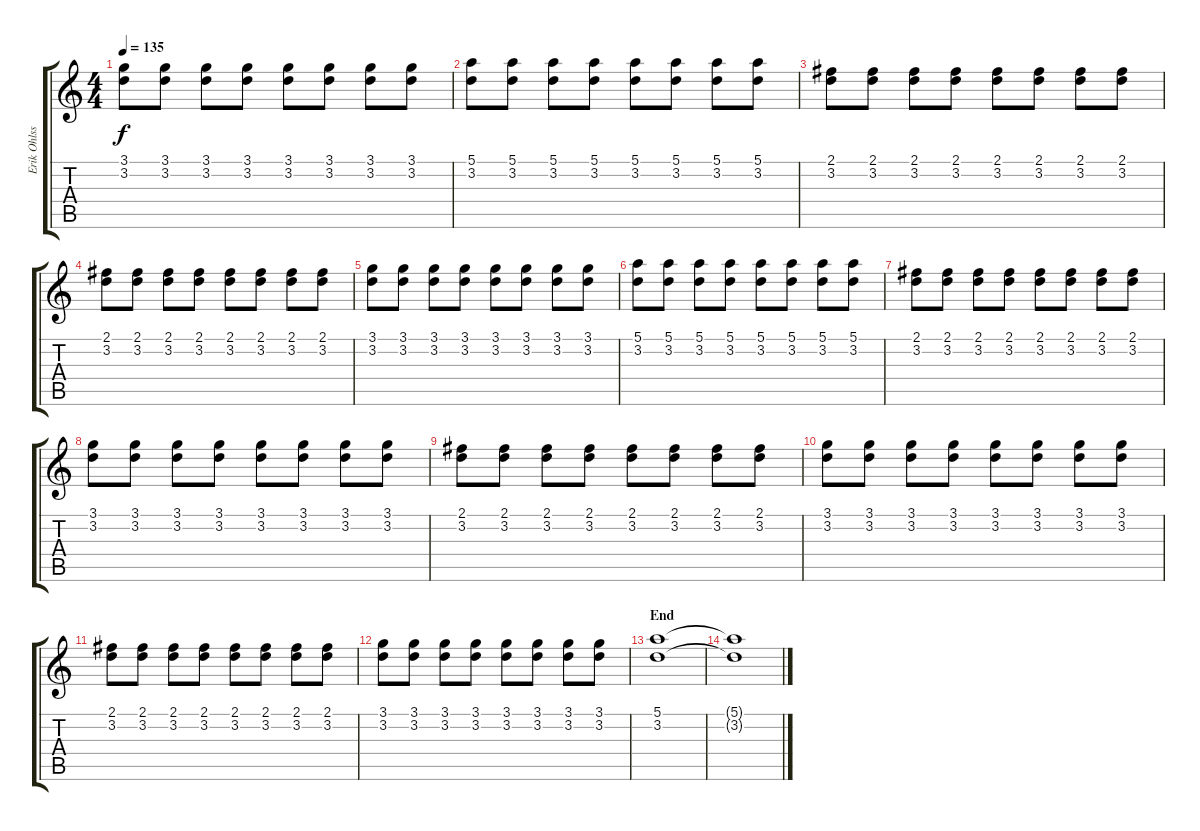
\track ("Erik Ohlsson" "Erik Ohlss") {instrument distortionguitar}
\staff {score tabs}
\tuning (E4 B3 G3 D3 A2 E2) {hide}
\ts (4 4)
\tempo 135
\clef g2
\ks c
(3.1 3.2).8{dy f} (3.1 3.2).8 (3.1 3.2).8 (3.1 3.2).8 (3.1 3.2).8 (3.1 3.2).8 (3.1 3.2).8 (3.1 3.2).8 |
(5.1 3.2).8 (5.1 3.2).8 (5.1 3.2).8 (5.1 3.2).8 (5.1 3.2).8 (5.1 3.2).8 (5.1 3.2).8 (5.1 3.2).8 |
(2.1 3.2).8 (2.1 3.2).8 (2.1 3.2).8 (2.1 3.2).8 (2.1 3.2).8 (2.1 3.2).8 (2.1 3.2).8 (2.1 3.2).8 |
(2.1 3.2).8 (2.1 3.2).8 (2.1 3.2).8 (2.1 3.2).8 (2.1 3.2).8 (2.1 3.2).8 (2.1 3.2).8 (2.1 3.2).8 |
(3.1 3.2).8 (3.1 3.2).8 (3.1 3.2).8 (3.1 3.2).8 (3.1 3.2).8 (3.1 3.2).8 (3.1 3.2).8 (3.1 3.2).8 |
(5.1 3.2).8 (5.1 3.2).8 (5.1 3.2).8 (5.1 3.2).8 (5.1 3.2).8 (5.1 3.2).8 (5.1 3.2).8 (5.1 3.2).8 |
(2.1 3.2).8 (2.1 3.2).8 (2.1 3.2).8 (2.1 3.2).8 (2.1 3.2).8 (2.1 3.2).8 (2.1 3.2).8 (2.1 3.2).8 |
(3.1 3.2).8 (3.1 3.2).8 (3.1 3.2).8 (3.1 3.2).8 (3.1 3.2).8 (3.1 3.2).8 (3.1 3.2).8 (3.1 3.2).8 |
(2.1 3.2).8 (2.1 3.2).8 (2.1 3.2).8 (2.1 3.2).8 (2.1 3.2).8 (2.1 3.2).8 (2.1 3.2).8 (2.1 3.2).8 |
(3.1 3.2).8 (3.1 3.2).8 (3.1 3.2).8 (3.1 3.2).8 (3.1 3.2).8 (3.1 3.2).8 (3.1 3.2).8 (3.1 3.2).8 |
(2.1 3.2).8 (2.1 3.2).8 (2.1 3.2).8 (2.1 3.2).8 (2.1 3.2).8 (2.1 3.2).8 (2.1 3.2).8 (2.1 3.2).8 |
(3.1 3.2).8 (3.1 3.2).8 (3.1 3.2).8 (3.1 3.2).8 (3.1 3.2).8 (3.1 3.2).8 (3.1 3.2).8 (3.1 3.2).8 |
\section ("" "End")
(5.1 3.2).1 |
(5.1{t} 3.2{t}).1
